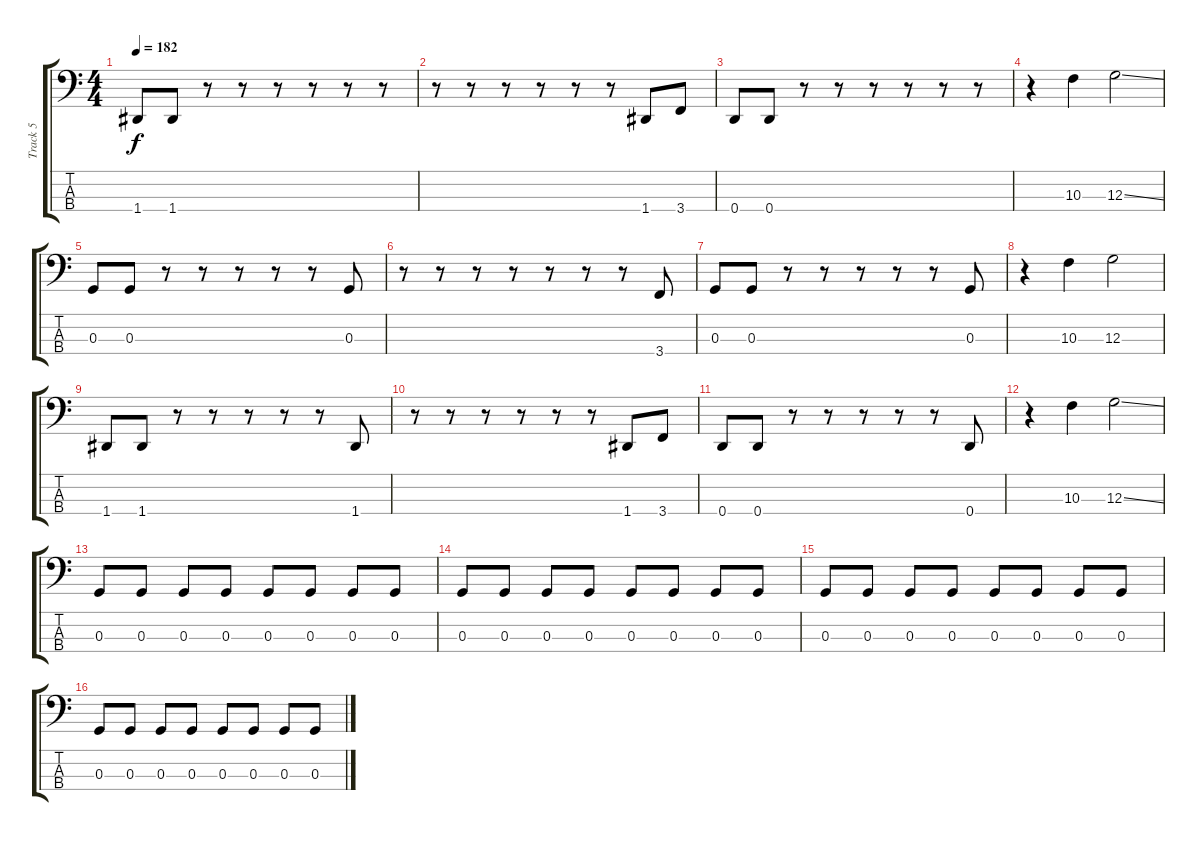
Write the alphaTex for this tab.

\track ("Track 5" "Track 5") {instrument electricbasspick}
\staff {score tabs}
\tuning (F2 C2 G1 D1) {hide}
\ts (4 4)
\tempo 182
\clef f4
\ks c
1.4.8{dy f} 1.4.8 r.8 r.8 r.8 r.8 r.8 r.8 |
r.8 r.8 r.8 r.8 r.8 r.8 1.4.8 3.4.8 |
0.4.8 0.4.8 r.8 r.8 r.8 r.8 r.8 r.8 |
r.4 10.3.4 12.3{ss}.2 |
0.3.8 0.3.8 r.8 r.8 r.8 r.8 r.8 0.3.8 |
r.8 r.8 r.8 r.8 r.8 r.8 r.8 3.4.8 |
0.3.8 0.3.8 r.8 r.8 r.8 r.8 r.8 0.3.8 |
r.4 10.3.4 12.3.2 |
1.4.8 1.4.8 r.8 r.8 r.8 r.8 r.8 1.4.8 |
r.8 r.8 r.8 r.8 r.8 r.8 1.4.8 3.4.8 |
0.4.8 0.4.8 r.8 r.8 r.8 r.8 r.8 0.4.8 |
r.4 10.3.4 12.3{ss}.2 |
0.3.8 0.3.8 0.3.8 0.3.8 0.3.8 0.3.8 0.3.8 0.3.8 |
0.3.8 0.3.8 0.3.8 0.3.8 0.3.8 0.3.8 0.3.8 0.3.8 |
0.3.8 0.3.8 0.3.8 0.3.8 0.3.8 0.3.8 0.3.8 0.3.8 |
0.3.8 0.3.8 0.3.8 0.3.8 0.3.8 0.3.8 0.3.8 0.3.8
